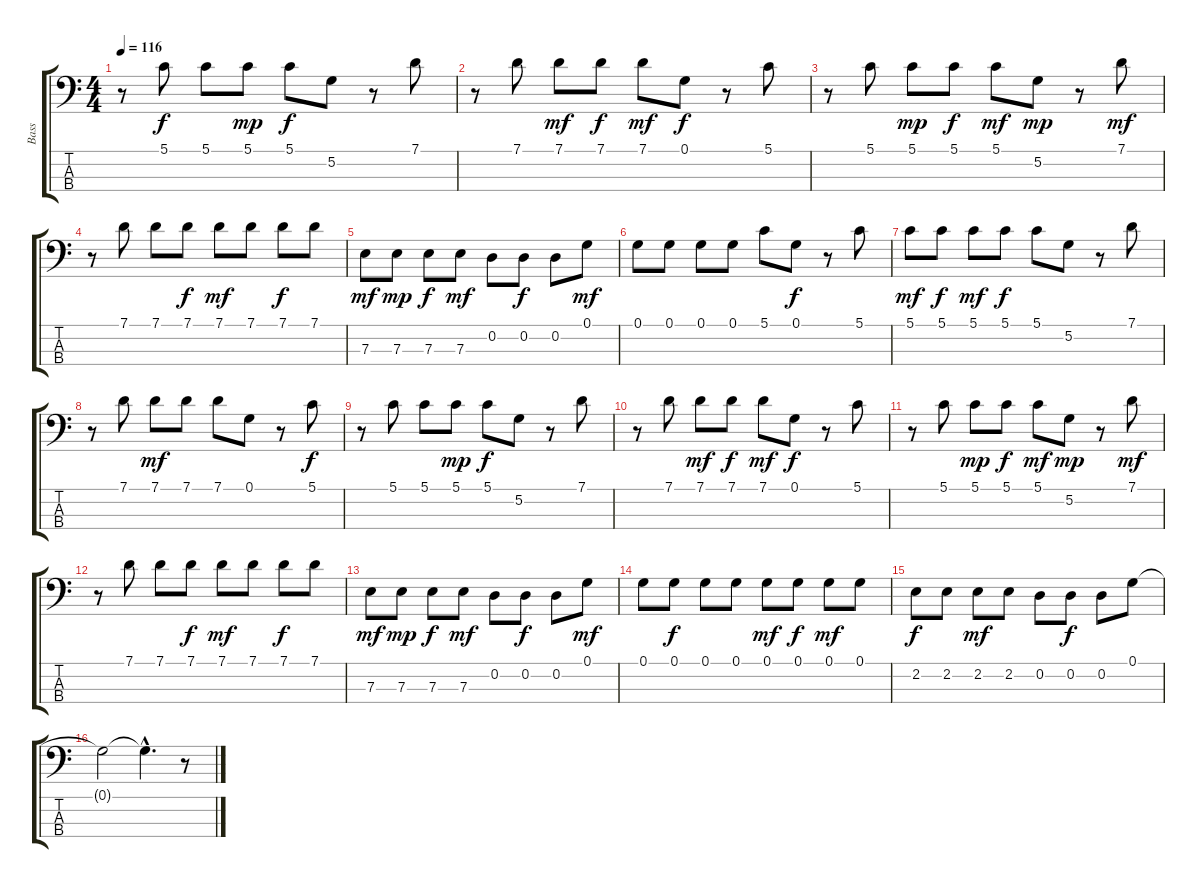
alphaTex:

\track ("Bass" "Bass") {instrument acousticbass}
\staff {score tabs}
\tuning (G2 D2 A1 E1) {hide}
\ts (4 4)
\tempo 116
\clef f4
\ks c
r.8{dy f} 5.1.8 5.1.8 5.1.8{dy mp} 5.1.8{dy f} 5.2.8 r.8 7.1.8 |
r.8 7.1.8 7.1.8{dy mf} 7.1.8{dy f} 7.1.8{dy mf} 0.1.8{dy f} r.8 5.1.8 |
r.8 5.1.8 5.1.8{dy mp} 5.1.8{dy f} 5.1.8{dy mf} 5.2.8{dy mp} r.8 7.1.8{dy mf} |
r.8 7.1.8 7.1.8 7.1.8{dy f} 7.1.8{dy mf} 7.1.8 7.1.8{dy f} 7.1.8 |
7.3.8{dy mf} 7.3.8{dy mp} 7.3.8{dy f} 7.3.8{dy mf} 0.2.8 0.2.8{dy f} 0.2.8 0.1.8{dy mf} |
0.1.8 0.1.8 0.1.8 0.1.8 5.1.8 0.1.8{dy f} r.8 5.1.8 |
5.1.8{dy mf} 5.1.8{dy f} 5.1.8{dy mf} 5.1.8{dy f} 5.1.8 5.2.8 r.8 7.1.8 |
r.8 7.1.8 7.1.8{dy mf} 7.1.8 7.1.8 0.1.8 r.8 5.1.8{dy f} |
r.8 5.1.8 5.1.8 5.1.8{dy mp} 5.1.8{dy f} 5.2.8 r.8 7.1.8 |
r.8 7.1.8 7.1.8{dy mf} 7.1.8{dy f} 7.1.8{dy mf} 0.1.8{dy f} r.8 5.1.8 |
r.8 5.1.8 5.1.8{dy mp} 5.1.8{dy f} 5.1.8{dy mf} 5.2.8{dy mp} r.8 7.1.8{dy mf} |
r.8 7.1.8 7.1.8 7.1.8{dy f} 7.1.8{dy mf} 7.1.8 7.1.8{dy f} 7.1.8 |
7.3.8{dy mf} 7.3.8{dy mp} 7.3.8{dy f} 7.3.8{dy mf} 0.2.8 0.2.8{dy f} 0.2.8 0.1.8{dy mf} |
0.1.8 0.1.8{dy f} 0.1.8 0.1.8 0.1.8{dy mf} 0.1.8{dy f} 0.1.8{dy mf} 0.1.8 |
2.2.8{dy f} 2.2.8 2.2.8{dy mf} 2.2.8 0.2.8 0.2.8{dy f} 0.2.8 0.1.8 |
0.1{t}.2 0.1{hac t}.4{d} r.8
